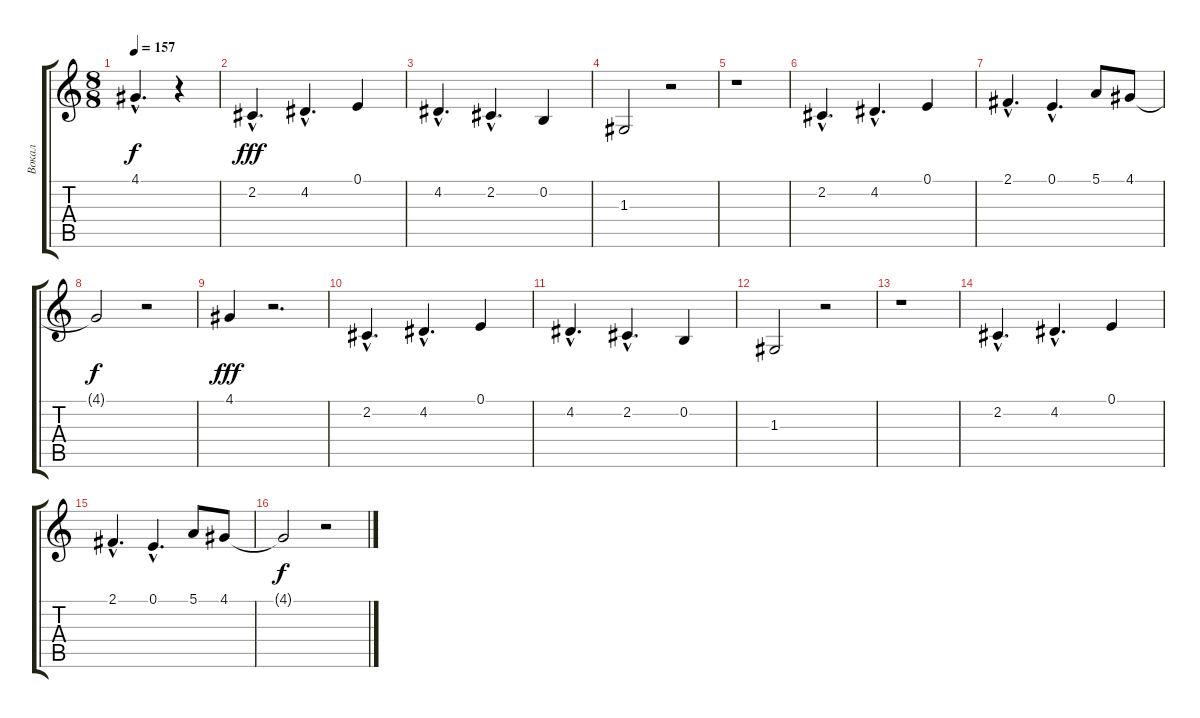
\track ("Вокал" "Вокал") {instrument tenorsax}
\staff {score tabs}
\tuning (E4 B3 G3 D3 A2 E2) {hide}
\ts (8 8)
\tempo 157
\clef g2
\ks c
4.1{hac t}.4{d dy f} r.4 |
2.2{hac}.4{d dy fff} 4.2{hac}.4{d} 0.1.4 |
4.2{hac}.4{d} 2.2{hac}.4{d} 0.2.4 |
1.3.2 r.2 |
r.1 |
2.2{hac}.4{d} 4.2{hac}.4{d} 0.1.4 |
2.1{hac}.4{d} 0.1{hac}.4{d} 5.1.8 4.1.8 |
4.1{t}.2{dy f} r.2 |
4.1.4{dy fff} r.2{d} |
2.2{hac}.4{d} 4.2{hac}.4{d} 0.1.4 |
4.2{hac}.4{d} 2.2{hac}.4{d} 0.2.4 |
1.3.2 r.2 |
r.1 |
2.2{hac}.4{d} 4.2{hac}.4{d} 0.1.4 |
2.1{hac}.4{d} 0.1{hac}.4{d} 5.1.8 4.1.8 |
4.1{t}.2{dy f} r.2
